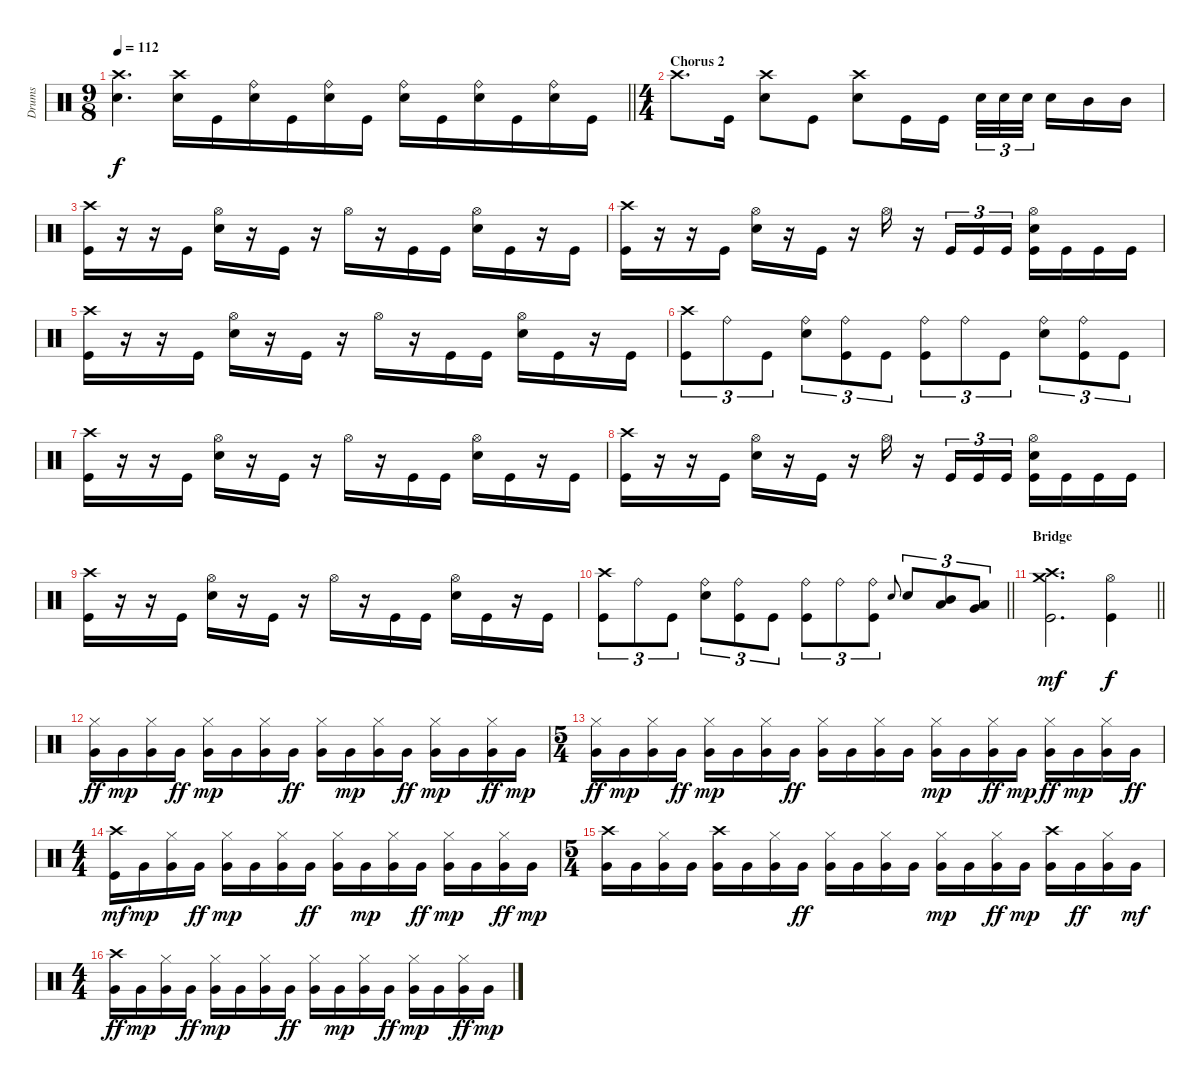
\track ("Drums" "Drums") {instrument percussion}
\staff {score}
\articulation defaults
\ts (9 8)
\tempo 112
\clef neutral
\barLineRight lightlight
\ks c
("Crash high (hit)" "Snare (hit) 2").4{d dy f} ("Crash high (hit)" "Snare (hit) 2").16 "Kick (hit)".16 ("Ride (bell)" "Snare (hit) 2").16 "Kick (hit)".16 ("Ride (bell)" "Snare (hit) 2").16 "Kick (hit)".16 ("Ride (bell)" "Snare (hit) 2").16 "Kick (hit)".16 ("Ride (bell)" "Snare (hit) 2").16 "Kick (hit)".16 ("Ride (bell)" "Snare (hit) 2").16 "Kick (hit)".16 |
\ts (4 4)
\section ("" "Chorus 2")
"Crash high (hit)".8{d} "Kick (hit)".16 ("Crash high (hit)" "Snare (hit) 2").8 "Kick (hit)".8 ("Crash high (hit)" "Snare (hit) 2").8 "Kick (hit)".16 "Kick (hit)".16 "Snare (hit) 2".32{tu (3 2)} "Snare (hit) 2".32{tu (3 2)} "Snare (hit) 2".32{tu (3 2) beam splitsecondary} "Snare (hit) 2".16 "Mid Tom (hit)".16 "Mid Tom (hit)".16 |
("Crash high (hit)" "Kick (hit)").16 r.16 r.16 "Kick (hit)".16 ("Hi-Hat (open)" "Snare (hit) 2").16 r.16 "Kick (hit)".16 r.16 "Hi-Hat (open)".16 r.16 "Kick (hit)".16 "Kick (hit)".16 ("Hi-Hat (open)" "Snare (hit) 2").16 "Kick (hit)".16 r.16 "Kick (hit)".16 |
("Crash high (hit)" "Kick (hit)").16 r.16 r.16 "Kick (hit)".16 ("Hi-Hat (open)" "Snare (hit) 2").16 r.16 "Kick (hit)".16 r.16 "Hi-Hat (open)".16 r.16 "Kick (hit)".16{tu (3 2)} "Kick (hit)".16{tu (3 2)} "Kick (hit)".16{tu (3 2)} ("Hi-Hat (open)" "Snare (hit) 2" "Kick (hit)").16 "Kick (hit)".16 "Kick (hit)".16 "Kick (hit)".16 |
("Crash high (hit)" "Kick (hit)").16 r.16 r.16 "Kick (hit)".16 ("Hi-Hat (open)" "Snare (hit) 2").16 r.16 "Kick (hit)".16 r.16 "Hi-Hat (open)".16 r.16 "Kick (hit)".16 "Kick (hit)".16 ("Hi-Hat (open)" "Snare (hit) 2").16 "Kick (hit)".16 r.16 "Kick (hit)".16 |
("Crash high (hit)" "Kick (hit)").8{tu (3 2)} "Ride (bell)".8{tu (3 2)} "Kick (hit)".8{tu (3 2)} ("Ride (bell)" "Snare (hit) 2").8{tu (3 2)} ("Ride (bell)" "Kick (hit)").8{tu (3 2)} "Kick (hit)".8{tu (3 2)} ("Ride (bell)" "Kick (hit)").8{tu (3 2)} "Ride (bell)".8{tu (3 2)} "Kick (hit)".8{tu (3 2)} ("Ride (bell)" "Snare (hit) 2").8{tu (3 2)} ("Ride (bell)" "Kick (hit)").8{tu (3 2)} "Kick (hit)".8{tu (3 2)} |
("Crash high (hit)" "Kick (hit)").16 r.16 r.16 "Kick (hit)".16 ("Hi-Hat (open)" "Snare (hit) 2").16 r.16 "Kick (hit)".16 r.16 "Hi-Hat (open)".16 r.16 "Kick (hit)".16 "Kick (hit)".16 ("Hi-Hat (open)" "Snare (hit) 2").16 "Kick (hit)".16 r.16 "Kick (hit)".16 |
("Crash high (hit)" "Kick (hit)").16 r.16 r.16 "Kick (hit)".16 ("Hi-Hat (open)" "Snare (hit) 2").16 r.16 "Kick (hit)".16 r.16 "Hi-Hat (open)".16 r.16 "Kick (hit)".16{tu (3 2)} "Kick (hit)".16{tu (3 2)} "Kick (hit)".16{tu (3 2)} ("Hi-Hat (open)" "Snare (hit) 2" "Kick (hit)").16 "Kick (hit)".16 "Kick (hit)".16 "Kick (hit)".16 |
("Crash high (hit)" "Kick (hit)").16 r.16 r.16 "Kick (hit)".16 ("Hi-Hat (open)" "Snare (hit) 2").16 r.16 "Kick (hit)".16 r.16 "Hi-Hat (open)".16 r.16 "Kick (hit)".16 "Kick (hit)".16 ("Hi-Hat (open)" "Snare (hit) 2").16 "Kick (hit)".16 r.16 "Kick (hit)".16 |
\barLineRight lightlight
("Crash high (hit)" "Kick (hit)").8{tu (3 2)} "Ride (bell)".8{tu (3 2)} "Kick (hit)".8{tu (3 2)} ("Ride (bell)" "Snare (hit) 2").8{tu (3 2)} ("Ride (bell)" "Kick (hit)").8{tu (3 2)} "Kick (hit)".8{tu (3 2)} ("Ride (bell)" "Kick (hit)").8{tu (3 2)} "Ride (bell)".8{tu (3 2)} ("Ride (bell)" "Kick (hit)").8{tu (3 2)} "Snare (hit) 2".8{gr onbeat} "Snare (hit) 2".8{tu (3 2)} ("Mid Tom (hit)" "Low Tom (hit)").8{tu (3 2)} ("Low Tom (hit)" "Very Low Tom (hit)").8{tu (3 2)} |
\section ("" "Bridge")
\barLineRight lightlight
("Crash high (hit)" "Crash medium (hit)" "Kick (hit)").2{d dy mf} ("Hi-Hat (open)" "Kick (hit)").4{dy f} |
("Hi-Hat (closed)" "Very Low Tom (hit)").16{dy ff} "Very Low Tom (hit)".16{dy mp} ("Hi-Hat (closed)" "Very Low Tom (hit)").16 "Very Low Tom (hit)".16{dy ff} ("Hi-Hat (closed)" "Very Low Tom (hit)").16{dy mp} "Very Low Tom (hit)".16 ("Hi-Hat (closed)" "Very Low Tom (hit)").16 "Very Low Tom (hit)".16{dy ff} ("Hi-Hat (closed)" "Very Low Tom (hit)").16 "Very Low Tom (hit)".16{dy mp} ("Hi-Hat (closed)" "Very Low Tom (hit)").16 "Very Low Tom (hit)".16{dy ff} ("Hi-Hat (closed)" "Very Low Tom (hit)").16{dy mp} "Very Low Tom (hit)".16 ("Hi-Hat (closed)" "Very Low Tom (hit)").16{dy ff} "Very Low Tom (hit)".16{dy mp} |
\ts (5 4)
("Hi-Hat (closed)" "Very Low Tom (hit)").16{dy ff} "Very Low Tom (hit)".16{dy mp} ("Hi-Hat (closed)" "Very Low Tom (hit)").16 "Very Low Tom (hit)".16{dy ff} ("Hi-Hat (closed)" "Very Low Tom (hit)").16{dy mp} "Very Low Tom (hit)".16 ("Hi-Hat (closed)" "Very Low Tom (hit)").16 "Very Low Tom (hit)".16{dy ff} ("Hi-Hat (closed)" "Very Low Tom (hit)").16 "Very Low Tom (hit)".16 ("Hi-Hat (closed)" "Very Low Tom (hit)").16 "Very Low Tom (hit)".16 ("Hi-Hat (closed)" "Very Low Tom (hit)").16{dy mp} "Very Low Tom (hit)".16 ("Hi-Hat (closed)" "Very Low Tom (hit)").16{dy ff} "Very Low Tom (hit)".16{dy mp} ("Hi-Hat (closed)" "Very Low Tom (hit)").16{dy ff} "Very Low Tom (hit)".16{dy mp} ("Hi-Hat (closed)" "Very Low Tom (hit)").16 "Very Low Tom (hit)".16{dy ff} |
\ts (4 4)
("Crash high (hit)" "Kick (hit)").16{dy mf} "Very Low Tom (hit)".16{dy mp} ("Hi-Hat (closed)" "Very Low Tom (hit)").16 "Very Low Tom (hit)".16{dy ff} ("Hi-Hat (closed)" "Very Low Tom (hit)").16{dy mp} "Very Low Tom (hit)".16 ("Hi-Hat (closed)" "Very Low Tom (hit)").16 "Very Low Tom (hit)".16{dy ff} ("Hi-Hat (closed)" "Very Low Tom (hit)").16 "Very Low Tom (hit)".16{dy mp} ("Hi-Hat (closed)" "Very Low Tom (hit)").16 "Very Low Tom (hit)".16{dy ff} ("Hi-Hat (closed)" "Very Low Tom (hit)").16{dy mp} "Very Low Tom (hit)".16 ("Hi-Hat (closed)" "Very Low Tom (hit)").16{dy ff} "Very Low Tom (hit)".16{dy mp} |
\ts (5 4)
("Crash high (hit)" "Very Low Tom (hit)").16 "Very Low Tom (hit)".16 ("Hi-Hat (closed)" "Very Low Tom (hit)").16 "Very Low Tom (hit)".16 ("Crash high (hit)" "Very Low Tom (hit)").16 "Very Low Tom (hit)".16 ("Hi-Hat (closed)" "Very Low Tom (hit)").16 "Very Low Tom (hit)".16{dy ff} ("Hi-Hat (closed)" "Very Low Tom (hit)").16 "Very Low Tom (hit)".16 ("Hi-Hat (closed)" "Very Low Tom (hit)").16 "Very Low Tom (hit)".16 ("Hi-Hat (closed)" "Very Low Tom (hit)").16{dy mp} "Very Low Tom (hit)".16 ("Hi-Hat (closed)" "Very Low Tom (hit)").16{dy ff} "Very Low Tom (hit)".16{dy mp} ("Crash high (hit)" "Very Low Tom (hit)").16 "Very Low Tom (hit)".16{dy ff} ("Hi-Hat (closed)" "Very Low Tom (hit)").16 "Very Low Tom (hit)".16{dy mf} |
\ts (4 4)
("Crash high (hit)" "Very Low Tom (hit)").16{dy ff} "Very Low Tom (hit)".16{dy mp} ("Hi-Hat (closed)" "Very Low Tom (hit)").16 "Very Low Tom (hit)".16{dy ff} ("Hi-Hat (closed)" "Very Low Tom (hit)").16{dy mp} "Very Low Tom (hit)".16 ("Hi-Hat (closed)" "Very Low Tom (hit)").16 "Very Low Tom (hit)".16{dy ff} ("Hi-Hat (closed)" "Very Low Tom (hit)").16 "Very Low Tom (hit)".16{dy mp} ("Hi-Hat (closed)" "Very Low Tom (hit)").16 "Very Low Tom (hit)".16{dy ff} ("Hi-Hat (closed)" "Very Low Tom (hit)").16{dy mp} "Very Low Tom (hit)".16 ("Hi-Hat (closed)" "Very Low Tom (hit)").16{dy ff} "Very Low Tom (hit)".16{dy mp}
